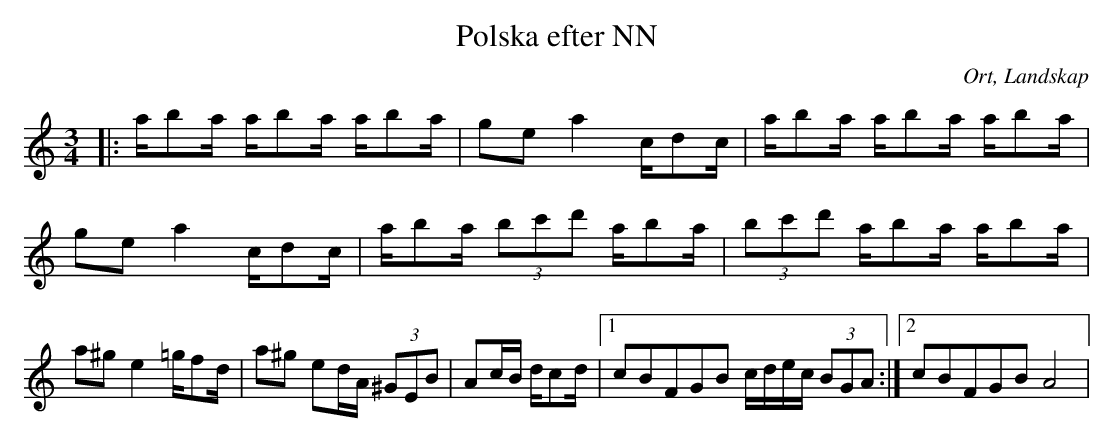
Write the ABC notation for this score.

X:1
T:Polska efter NN
O:Ort, Landskap
M:3/4
L:1/8
K:C
|: a/ba/ a/ba/ a/ba/ | ge a2 c/dc/ |a/ba/ a/ba/ a/ba/| ge a2 c/dc/ | a/ba/ (3bc'd' a/ba/|(3bc'd' a/ba/ a/ba/| a^g e2 =g/fd/ |a^g ed/A/ (3^GEB| Ac/B/ d/cd/|1 c2/5B2/5F2/5G2/5B2/5 c/d/e/c/ (3BGA :|2 c2/5B2/5F2/5G2/5B2/5 A4|
